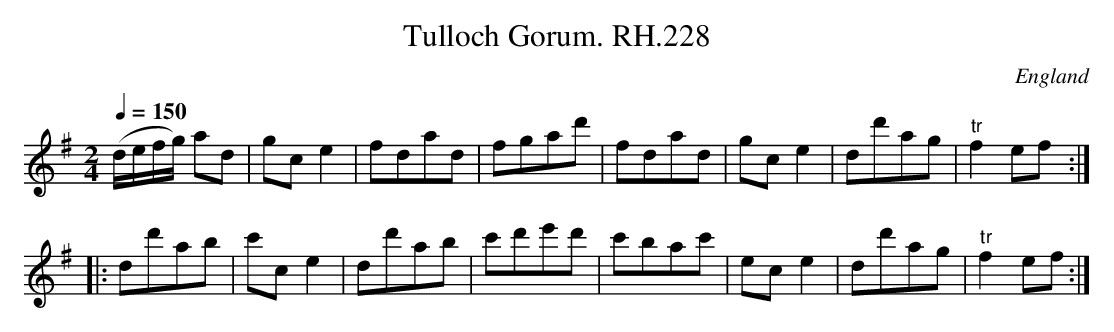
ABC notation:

X:1
T:Tulloch Gorum. RH.228
O:England
M:2/4
L:1/8
Q:1/4=150
K:G major
(d/e/f/g/) ad|gce2|fdad|fgad'|\
fdad|gce2|dd'ag|"tr"f2ef:|!
|:dd'ab|c'ce2|dd'ab|c'd'e'd'|\
c'bac'|ece2|dd'ag|"tr"f2ef:|
